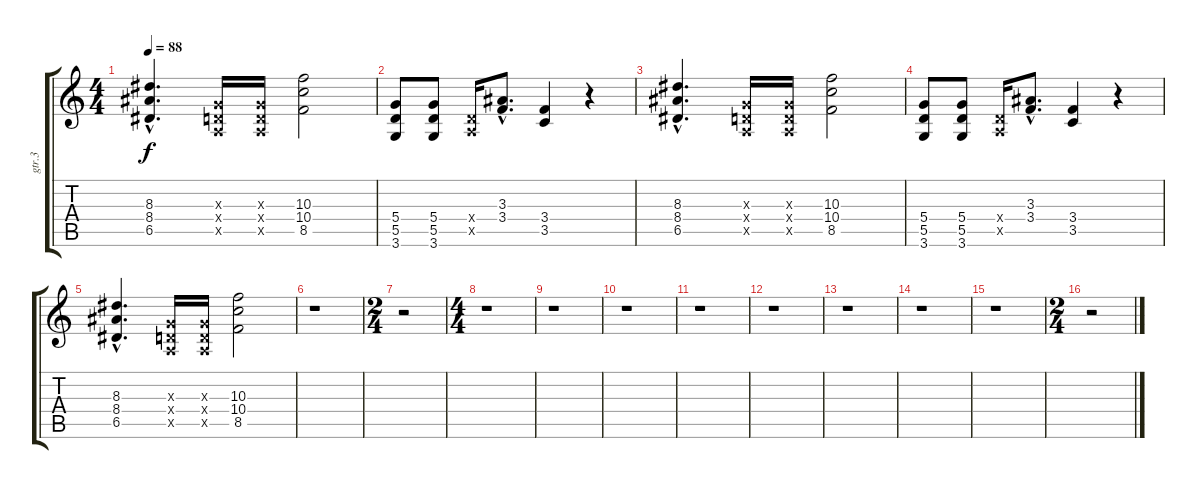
\track ("gtr.3" "gtr.3") {instrument electricguitarclean}
\staff {score tabs}
\tuning (E4 B3 G3 D3 A2 E2) {hide}
\ts (4 4)
\tempo 88
\clef g2
\ks c
(8.3{hac} 8.4{hac} 6.5{hac}).4{d dy f} (0.3{x} 0.4{x} 0.5{x}).16 (0.3{x} 0.4{x} 0.5{x}).16 (10.3 10.4 8.5).2 |
(5.4 5.5 3.6).8 (5.4 5.5 3.6).8 (0.4{x} 0.5{x}).16 (3.3{hac} 3.4{hac}).8{d} (3.4 3.5).4 r.4 |
(8.3{hac} 8.4{hac} 6.5{hac}).4{d} (0.3{x} 0.4{x} 0.5{x}).16 (0.3{x} 0.4{x} 0.5{x}).16 (10.3 10.4 8.5).2 |
(5.4 5.5 3.6).8 (5.4 5.5 3.6).8 (0.4{x} 0.5{x}).16 (3.3{hac} 3.4{hac}).8{d} (3.4 3.5).4 r.4 |
(8.3{hac} 8.4{hac} 6.5{hac}).4{d} (0.3{x} 0.4{x} 0.5{x}).16 (0.3{x} 0.4{x} 0.5{x}).16 (10.3 10.4 8.5).2 |
r.1 |
\ts (2 4)
r.2 |
\ts (4 4)
r.1 |
r.1 |
r.1 |
r.1 |
r.1 |
r.1 |
r.1 |
r.1 |
\ts (2 4)
r.2
